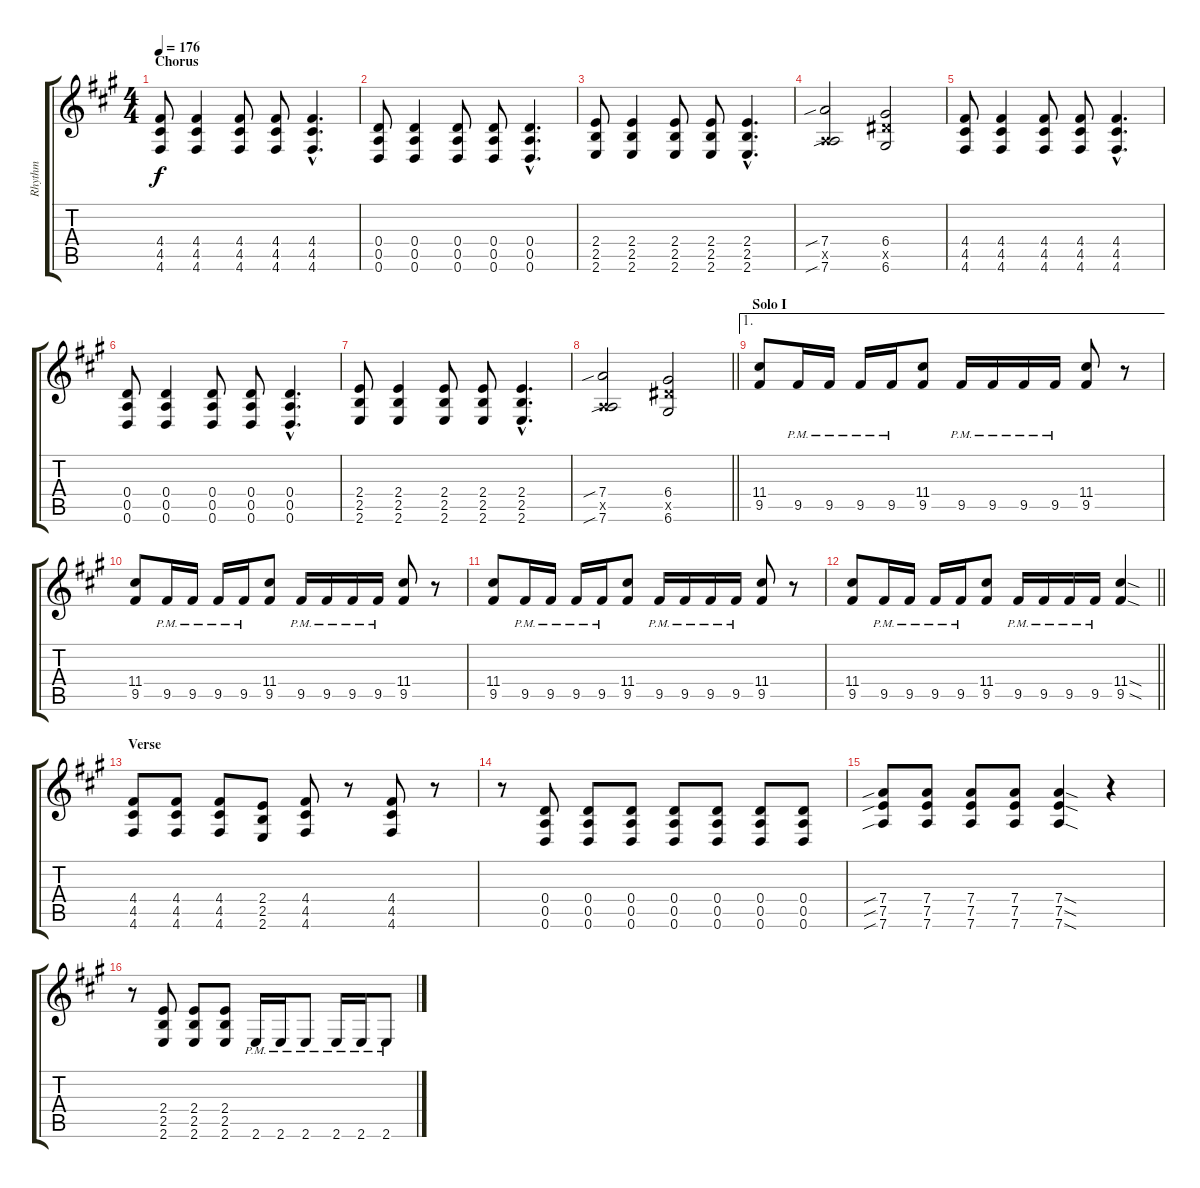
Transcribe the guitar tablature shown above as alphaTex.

\track ("Rhythm" "Rhythm") {instrument distortionguitar}
\staff {score tabs}
\tuning (E4 B3 G3 D3 A2 D2) {hide}
\ts (4 4)
\section ("" "Chorus")
\tempo 176
\clef g2
\ks a
(4.4 4.5 4.6).8{dy f} (4.4 4.5 4.6).4 (4.4 4.5 4.6).8 (4.4 4.5 4.6).8 (4.4{hac} 4.5{hac} 4.6{hac}).4{d} |
(0.4 0.5 0.6).8 (0.4 0.5 0.6).4 (0.4 0.5 0.6).8 (0.4 0.5 0.6).8 (0.4{hac} 0.5{hac} 0.6{hac}).4{d} |
(2.4 2.5 2.6).8 (2.4 2.5 2.6).4 (2.4 2.5 2.6).8 (2.4 2.5 2.6).8 (2.4{hac} 2.5{hac} 2.6{hac}).4{d} |
(7.4{sib} 0.5{x} 7.6{sib}).2 (6.4 6.5{x} 6.6).2 |
(4.4 4.5 4.6).8 (4.4 4.5 4.6).4 (4.4 4.5 4.6).8 (4.4 4.5 4.6).8 (4.4{hac} 4.5{hac} 4.6{hac}).4{d} |
(0.4 0.5 0.6).8 (0.4 0.5 0.6).4 (0.4 0.5 0.6).8 (0.4 0.5 0.6).8 (0.4{hac} 0.5{hac} 0.6{hac}).4{d} |
(2.4 2.5 2.6).8 (2.4 2.5 2.6).4 (2.4 2.5 2.6).8 (2.4 2.5 2.6).8 (2.4{hac} 2.5{hac} 2.6{hac}).4{d} |
\barLineRight lightlight
(7.4{sib} 0.5{x} 7.6{sib}).2 (6.4 6.5{x} 6.6).2 |
\ae 1
\section ("" "Solo I")
(11.4 9.5).8 9.5{pm}.16 9.5{pm}.16 9.5{pm}.16 9.5{pm}.16 (11.4 9.5).8 9.5{pm}.16 9.5{pm}.16 9.5{pm}.16 9.5{pm}.16 (11.4 9.5).8 r.8 |
(11.4 9.5).8 9.5{pm}.16 9.5{pm}.16 9.5{pm}.16 9.5{pm}.16 (11.4 9.5).8 9.5{pm}.16 9.5{pm}.16 9.5{pm}.16 9.5{pm}.16 (11.4 9.5).8 r.8 |
(11.4 9.5).8 9.5{pm}.16 9.5{pm}.16 9.5{pm}.16 9.5{pm}.16 (11.4 9.5).8 9.5{pm}.16 9.5{pm}.16 9.5{pm}.16 9.5{pm}.16 (11.4 9.5).8 r.8 |
\barLineRight lightlight
(11.4 9.5).8 9.5{pm}.16 9.5{pm}.16 9.5{pm}.16 9.5{pm}.16 (11.4 9.5).8 9.5{pm}.16 9.5{pm}.16 9.5{pm}.16 9.5{pm}.16 (11.4{sod} 9.5{sod}).4 |
\section ("" "Verse")
(4.4 4.5 4.6).8 (4.4 4.5 4.6).8 (4.4 4.5 4.6).8 (2.4 2.5 2.6).8 (4.4 4.5 4.6).8 r.8 (4.4 4.5 4.6).8 r.8 |
r.8 (0.4 0.5 0.6).8 (0.4 0.5 0.6).8 (0.4 0.5 0.6).8 (0.4 0.5 0.6).8 (0.4 0.5 0.6).8 (0.4 0.5 0.6).8 (0.4 0.5 0.6).8 |
(7.4{sib} 7.5{sib} 7.6{sib}).8 (7.4 7.5 7.6).8 (7.4 7.5 7.6).8 (7.4 7.5 7.6).8 (7.4{sod} 7.5{sod} 7.6{sod}).4 r.4 |
r.8 (2.4 2.5 2.6).8 (2.4 2.5 2.6).8 (2.4 2.5 2.6).8 2.6{pm}.16 2.6{pm}.16 2.6{pm}.8 2.6{pm}.16 2.6{pm}.16 2.6{pm}.8
